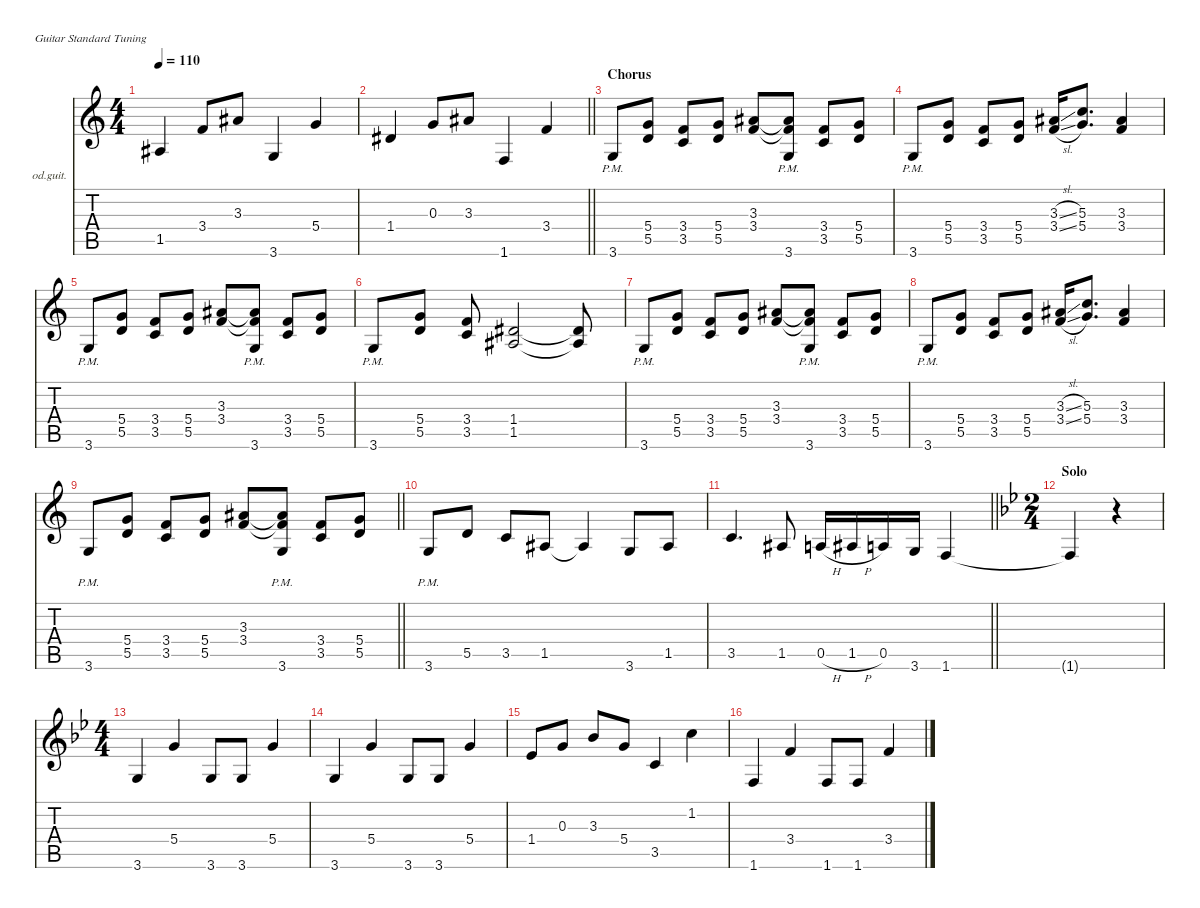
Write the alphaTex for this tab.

\defaultSystemsLayout 4
\hideDynamics
\bracketExtendMode nobrackets
\firstSystemTrackNameOrientation horizontal
\otherSystemsTrackNameOrientation horizontal
\track ("Gitar 2" "od.guit.") {instrument overdrivenguitar}
\staff {score tabs}
\tuning (E4 B3 G3 D3 A2 E2)
\ts (4 4)
\tempo 110
\clef g2
\ks c
1.5.4{dy f} 3.4.8 3.3.8 3.6.4 5.4.4 |
\barLineRight lightlight
1.4.4 0.3.8 3.3.8 1.6.4 3.4.4 |
\section ("" "Chorus")
3.6{pm}.8 (5.4 5.5).8 (3.4 3.5).8 (5.4 5.5).8 (3.3 3.4).8 (3.3{t} 3.4{t} 3.6{pm}).8 (3.4 3.5).8 (5.4 5.5).8 |
3.6{pm}.8 (5.4 5.5).8 (3.4 3.5).8 (5.4 5.5).8 (3.3{sl} 3.4{sl}).16 (5.3 5.4).8{d} (3.3 3.4).4 |
3.6{pm}.8 (5.4 5.5).8 (3.4 3.5).8 (5.4 5.5).8 (3.3 3.4).8 (3.3{t} 3.4{t} 3.6{pm}).8 (3.4 3.5).8 (5.4 5.5).8 |
3.6{pm}.8 (5.4 5.5).8 (3.4 3.5).8 (1.4 1.5).2 (1.4{t} 1.5{t}).8 |
3.6{pm}.8 (5.4 5.5).8 (3.4 3.5).8 (5.4 5.5).8 (3.3 3.4).8 (3.3{t} 3.4{t} 3.6{pm}).8 (3.4 3.5).8 (5.4 5.5).8 |
3.6{pm}.8 (5.4 5.5).8 (3.4 3.5).8 (5.4 5.5).8 (3.3{sl} 3.4{sl}).16 (5.3 5.4).8{d} (3.3 3.4).4 |
\barLineRight lightlight
3.6{pm}.8 (5.4 5.5).8 (3.4 3.5).8 (5.4 5.5).8 (3.3 3.4).8 (3.3{t} 3.4{t} 3.6{pm}).8 (3.4 3.5).8 (5.4 5.5).8 |
3.6{pm}.8 5.5.8 3.5.8 1.5.8 1.5{t}.4 3.6.8 1.5.8 |
\barLineRight lightlight
3.5.4{d} 1.5.8 0.5{h}.16 1.5{h}.16 0.5.16 3.6.16 1.6.4 |
\ts (2 4)
\beaming (8 2 2 2 2)
\section ("" "Solo")
\ks bb
1.6{t}.4 r.4 |
\ts (4 4)
\beaming (8 2 2 2 2)
3.6.4 5.4.4 3.6.8 3.6.8 5.4.4 |
3.6.4 5.4.4 3.6.8 3.6.8 5.4.4 |
1.4.8 0.3.8 3.3.8 5.4.8 3.5.4 1.2.4 |
1.6.4 3.4.4 1.6.8 1.6.8 3.4.4
